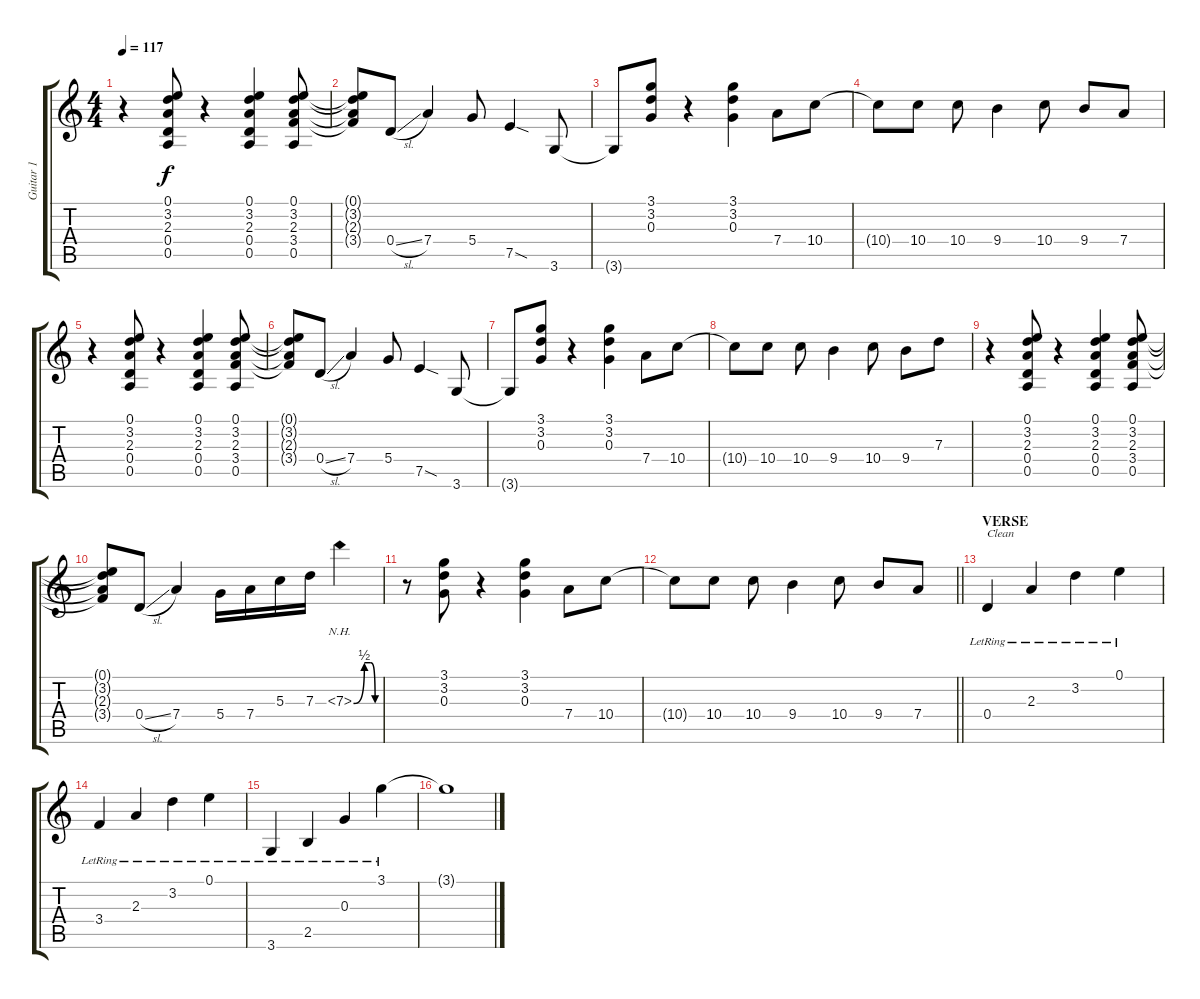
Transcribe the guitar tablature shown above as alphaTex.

\track ("Guitar 1" "Guitar 1") {instrument distortionguitar}
\staff {score tabs}
\tuning (E4 B3 G3 D3 A2 E2) {hide}
\ts (4 4)
\tempo 117
\clef g2
\ks c
r.4{dy f} (0.1 3.2 2.3 0.4 0.5).8 r.4 (0.1 3.2 2.3 0.4 0.5).4 (0.1 3.2 2.3 3.4 0.5).8 |
(0.1{t} 3.2{t} 2.3{t} 3.4{t}).8 0.4{sl}.8 7.4.4 5.4.8 7.5{sod}.4 3.6.8 |
3.6{t}.8 (3.1 3.2 0.3).8 r.4 (3.1 3.2 0.3).4 7.4.8 10.4.8 |
10.4{t}.8 10.4.8 10.4.8 9.4.4 10.4.8 9.4.8 7.4.8 |
r.4 (0.1 3.2 2.3 0.4 0.5).8 r.4 (0.1 3.2 2.3 0.4 0.5).4 (0.1 3.2 2.3 3.4 0.5).8 |
(0.1{t} 3.2{t} 2.3{t} 3.4{t}).8 0.4{sl}.8 7.4.4 5.4.8 7.5{sod}.4 3.6.8 |
3.6{t}.8 (3.1 3.2 0.3).8 r.4 (3.1 3.2 0.3).4 7.4.8 10.4.8 |
10.4{t}.8 10.4.8 10.4.8 9.4.4 10.4.8 9.4.8 7.3.8 |
r.4 (0.1 3.2 2.3 0.4 0.5).8 r.4 (0.1 3.2 2.3 0.4 0.5).4 (0.1 3.2 2.3 3.4 0.5).8 |
(0.1{t} 3.2{t} 2.3{t} 3.4{t}).8 0.4{sl}.8 7.4.4 5.4.16 7.4.16 5.3.16 7.3.16 7.3{be (custom 0 0 25 2 40 2 50 0 60 0) nh}.4 |
r.8 (3.1 3.2 0.3).8 r.4 (3.1 3.2 0.3).4 7.4.8 10.4.8 |
\barLineRight lightlight
10.4{t}.8 10.4.8 10.4.8 9.4.4 10.4.8 9.4.8 7.4.8 |
\section ("" "VERSE")
0.4{lr}.4{txt "Clean" instrument acousticguitarsteel} 2.3{lr}.4 3.2{lr}.4 0.1{lr}.4 |
3.4{lr}.4 2.3{lr}.4 3.2{lr}.4 0.1{lr}.4 |
3.6{lr}.4 2.5{lr}.4 0.3{lr}.4 3.1{lr}.4 |
3.1{t}.1
